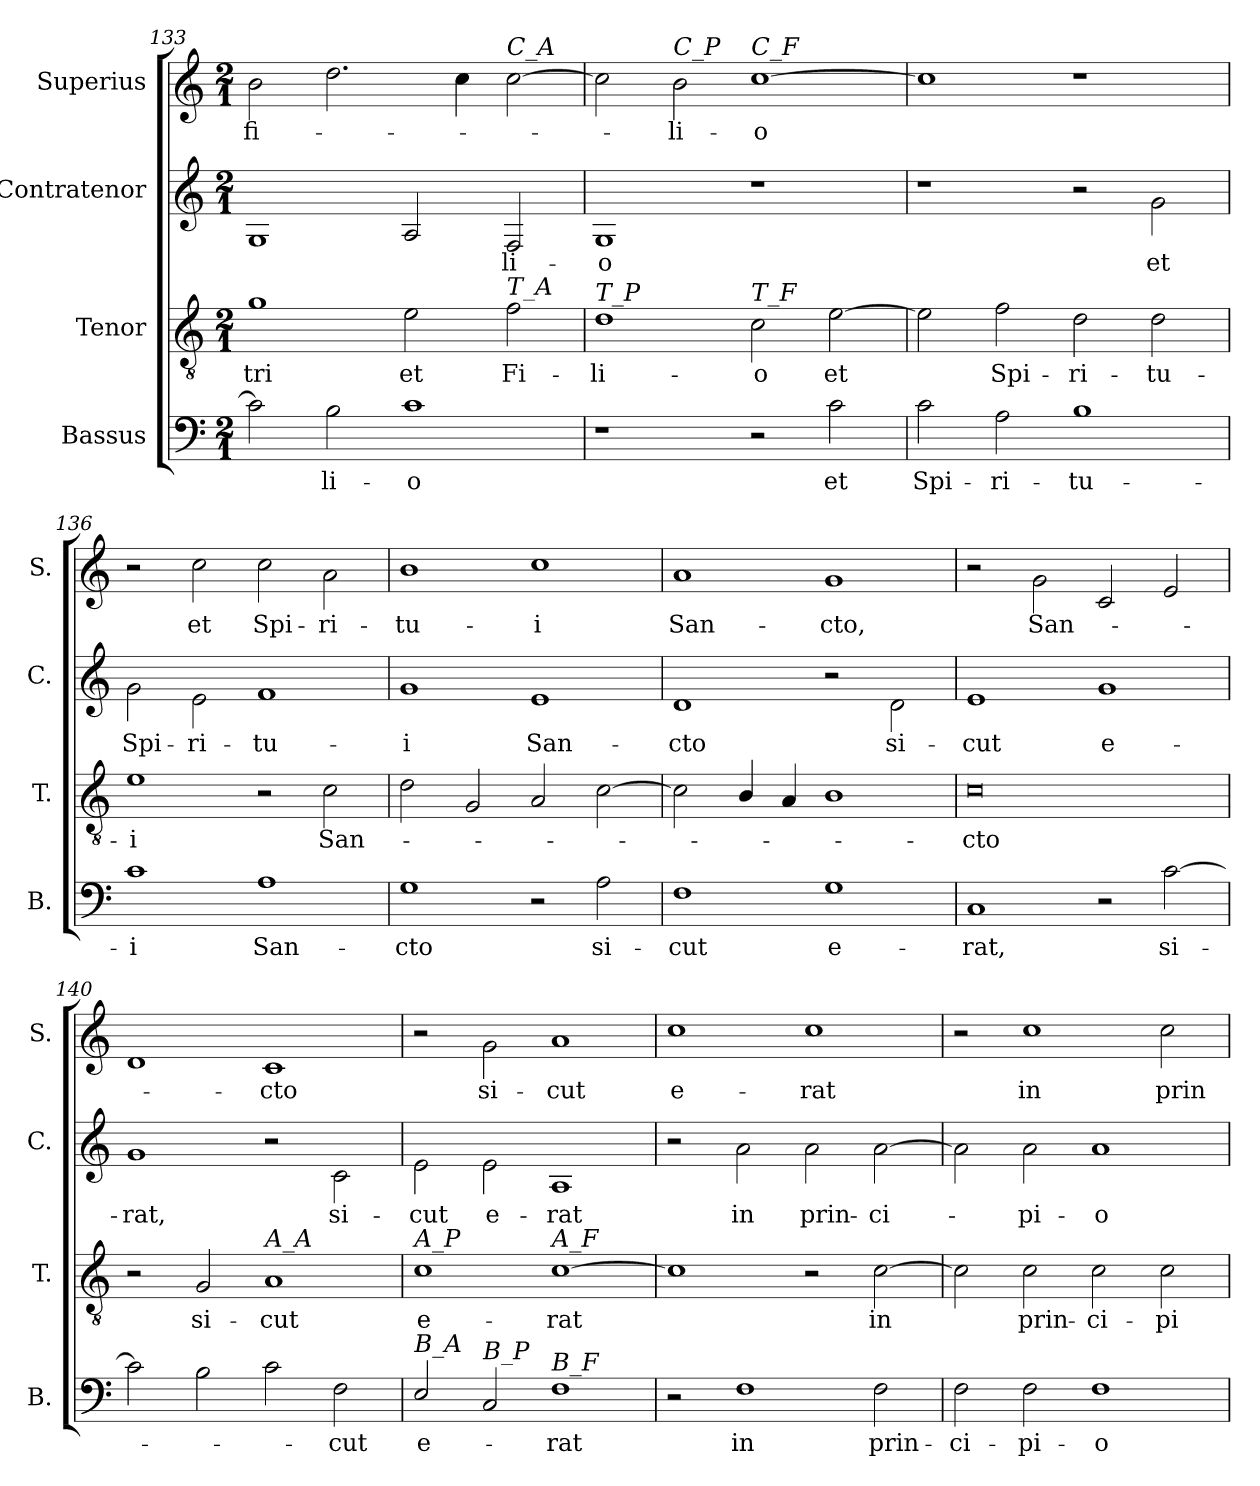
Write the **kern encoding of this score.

**kern	**text	**kern	**text	**kern	**text	**kern	**text
*part4	*part4	*part3	*part3	*part2	*part2	*part1	*part1
*staff4	*staff4	*staff3	*staff3	*staff2	*staff2	*staff1	*staff1
*I"Bassus	*	*I"Tenor	*	*I"Contratenor	*	*I"Superius	*
*I'B.	*	*I'T.	*	*I'C.	*	*I'S.	*
*clefF4	*	*clefGv2	*	*clefG2	*	*clefG2	*
*k[]	*	*k[]	*	*k[]	*	*k[]	*
*M2/1	*	*M2/1	*	*M2/1	*	*M2/1	*
=133	=133	=133	=133	=133	=133	=133	=133
!	!	!	!LO:LY:b	!	!	!	!LO:LY:b
2c\]	.	1g	tri	1G	.	2b\	fi-
!	!LO:LY:b	!	!	!	!	!	!
2B\	-li-	.	.	.	.	2.dd\	.
!	!LO:LY:b	!	!LO:LY:b	!	!	!	!
1c	-o	2e\	et	2A/	.	.	.
.	.	.	.	.	.	4cc\	.
!	!	!	!	!	!	!LO:TX:a:i:t=C_A	!
!	!	!LO:TX:a:i:t=T_A	!	!	!	!	!
!	!	!	!LO:LY:b	!	!LO:LY:b	!	!
.	.	2f\	Fi-	2F/	-li-	[2cc\	.
=134	=134	=134	=134	=134	=134	=134	=134
!	!	!LO:TX:a:i:t=T_P	!	!	!	!	!
!	!	!	!LO:LY:b	!	!LO:LY:b	!	!
1r	.	1d	-li-	1G	-o	2cc\]	.
!	!	!	!	!	!	!LO:TX:a:i:t=C_P	!
!	!	!	!	!	!	!	!LO:LY:b
.	.	.	.	.	.	2b\	li-
!	!	!	!	!	!	!LO:TX:a:i:t=C_F	!
!	!	!LO:TX:a:i:t=T_F	!	!	!	!	!
!	!	!	!LO:LY:b	!	!	!	!LO:LY:b
2r	.	2c\	-o	1r	.	[1cc	-o
!	!LO:LY:b	!	!LO:LY:b	!	!	!	!
2c\	et	[2e\	et	.	.	.	.
=135	=135	=135	=135	=135	=135	=135	=135
!	!LO:LY:b	!	!	!	!	!	!
2c\	Spi-	2e\]	.	1r	.	1cc]	.
!	!LO:LY:b	!	!LO:LY:b	!	!	!	!
2A\	-ri-	2f\	Spi-	.	.	.	.
!	!LO:LY:b	!	!LO:LY:b	!	!	!	!
1B	-tu-	2d\	-ri-	2r	.	1r	.
!	!	!	!LO:LY:b	!	!LO:LY:b	!	!
.	.	2d\	-tu-	2g\	et	.	.
=136	=136	=136	=136	=136	=136	=136	=136
!	!LO:LY:b	!	!LO:LY:b	!	!LO:LY:b	!	!
1c	-i	1e	-i	2g\	Spi-	2r	.
!	!	!	!	!	!LO:LY:b	!	!LO:LY:b
.	.	.	.	2e\	-ri-	2cc\	et
!	!LO:LY:b	!	!	!	!LO:LY:b	!	!LO:LY:b
1A	San-	2r	.	1f	-tu-	2cc\	Spi-
!	!	!	!LO:LY:b	!	!	!	!LO:LY:b
.	.	2c\	San-	.	.	2a\	-ri-
=137	=137	=137	=137	=137	=137	=137	=137
!	!LO:LY:b	!	!	!	!LO:LY:b	!	!LO:LY:b
1G	-cto	2d\	.	1g	-i	1b	-tu-
.	.	2G/	.	.	.	.	.
!	!	!	!	!	!LO:LY:b	!	!LO:LY:b
2r	.	2A/	.	1e	San-	1cc	-i
!	!LO:LY:b	!	!	!	!	!	!
2A\	si-	[2c\	.	.	.	.	.
=138	=138	=138	=138	=138	=138	=138	=138
!	!LO:LY:b	!	!	!	!LO:LY:b	!	!LO:LY:b
1F	-cut	2c\]	.	1d	-cto	1a	San-
.	.	4B/	.	.	.	.	.
.	.	4A/	.	.	.	.	.
!	!LO:LY:b	!	!	!	!	!	!LO:LY:b
1G	e-	1B	.	2r	.	1g	-cto,
!	!	!	!	!	!LO:LY:b	!	!
.	.	.	.	2d\	si-	.	.
=139	=139	=139	=139	=139	=139	=139	=139
!	!LO:LY:b	!	!LO:LY:b	!	!LO:LY:b	!	!
1C	-rat,	0c	-cto	1e	-cut	2r	.
!	!	!	!	!	!	!	!LO:LY:b
.	.	.	.	.	.	2g\	San-
!	!	!	!	!	!LO:LY:b	!	!
2r	.	.	.	1g	e-	2c/	.
!	!LO:LY:b	!	!	!	!	!	!
[2c\	si-	.	.	.	.	2e/	.
=140	=140	=140	=140	=140	=140	=140	=140
!	!	!	!	!	!LO:LY:b	!	!
2c\]	.	2r	.	1g	-rat,	1d	.
!	!	!	!LO:LY:b	!	!	!	!
2B\	.	2G/	si-	.	.	.	.
!	!	!LO:TX:a:i:t=A_A	!	!	!	!	!
!	!	!	!LO:LY:b	!	!	!	!LO:LY:b
2c\	.	1A	-cut	2r	.	1c	-cto
!	!LO:LY:b	!	!	!	!LO:LY:b	!	!
2F\	cut	.	.	2c\	si-	.	.
=141	=141	=141	=141	=141	=141	=141	=141
!	!	!LO:TX:a:i:t=A_P	!	!	!	!	!
!LO:TX:a:i:t=B_A	!	!	!	!	!	!	!
!	!LO:LY:b	!	!LO:LY:b	!	!LO:LY:b	!	!
2E/	e-	1c	e-	2e\	-cut	2r	.
!LO:TX:a:i:t=B_P	!	!	!	!	!	!	!
!	!	!	!	!	!LO:LY:b	!	!LO:LY:b
2C/	.	.	.	2e\	e-	2g\	si-
!	!	!LO:TX:a:i:t=A_F	!	!	!	!	!
!LO:TX:a:i:t=B_F	!	!	!	!	!	!	!
!	!LO:LY:b	!	!LO:LY:b	!	!LO:LY:b	!	!LO:LY:b
1F	-rat	[1c	-rat	1A	-rat	1a	-cut
=142	=142	=142	=142	=142	=142	=142	=142
!	!	!	!	!	!	!	!LO:LY:b
2r	.	1c]	.	2r	.	1cc	e-
!	!LO:LY:b	!	!	!	!LO:LY:b	!	!
1F	in	.	.	2a\	in	.	.
!	!	!	!	!	!LO:LY:b	!	!LO:LY:b
.	.	2r	.	2a\	prin-	1cc	-rat
!	!LO:LY:b	!	!LO:LY:b	!	!LO:LY:b	!	!
2F\	prin-	[2c\	in	[2a\	ci-	.	.
=143	=143	=143	=143	=143	=143	=143	=143
!	!LO:LY:b	!	!	!	!	!	!
2F\	-ci-	2c\]	.	2a\]	.	2r	.
!	!LO:LY:b	!	!LO:LY:b	!	!LO:LY:b	!	!LO:LY:b
2F\	-pi-	2c\	prin-	2a\	-pi-	1cc	in
!	!LO:LY:b	!	!LO:LY:b	!	!LO:LY:b	!	!
1F	-o	2c\	-ci-	1a	-o	.	.
!	!	!	!LO:LY:b	!	!	!	!LO:LY:b
.	.	2c\	-pi-	.	.	2cc\	prin-
=	=	=	=	=	=	=	=
*-	*-	*-	*-	*-	*-	*-	*-
